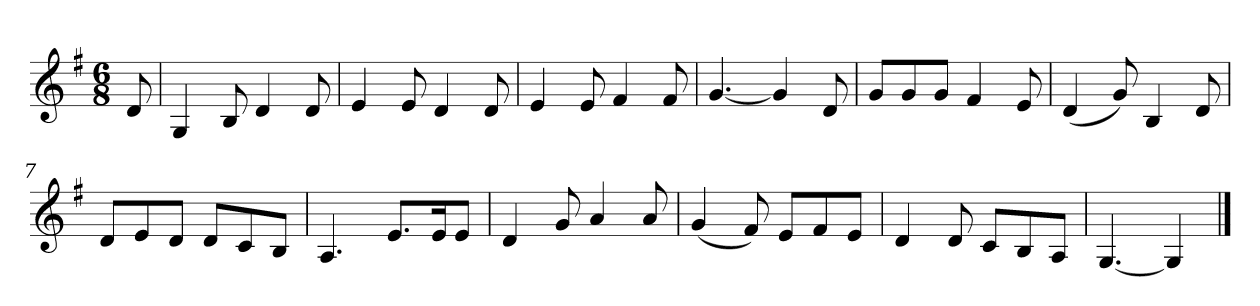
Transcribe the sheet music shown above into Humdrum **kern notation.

**kern
*part1
*staff1
*k[f#]
*M6/8
*MM120
=
8d
=1
4G
8B
4d
8d
=2
4e
8e
4d
8d
=3
4e
8e
4f#
8f#
=4
[4.g
4g]
8d
=5
8gL
8g
8gJ
4f#
8e
=6
(4d
8g)
4B
8d
=7
8dL
8e
8dJ
8dL
8c
8BJ
=8
4.A
8.eL
16eK
8eJ
=9
4d
8g
4a
8a
=10
(4g
8f#)
8eL
8f#
8eJ
=11
4d
8d
8cL
8B
8AJ
=12
[4.G
4G]
==
*-
